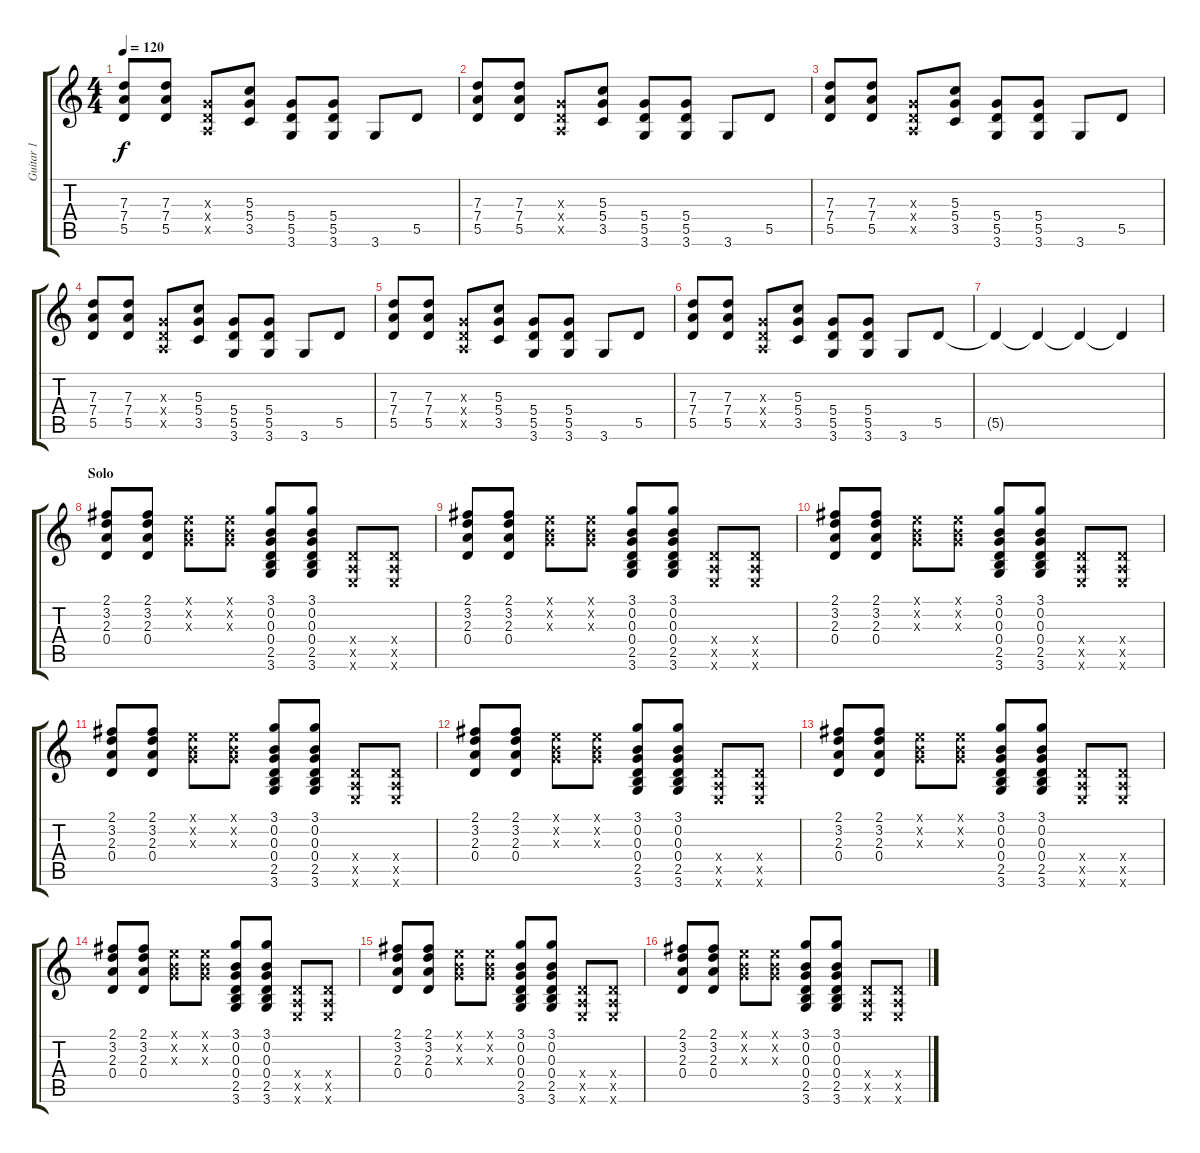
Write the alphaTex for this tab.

\track ("Guitar 1" "Guitar 1") {instrument electricguitarclean}
\staff {score tabs}
\tuning (E4 B3 G3 D3 A2 E2) {hide}
\ts (4 4)
\tempo 120
\clef g2
\ks c
(7.3 7.4 5.5).8{dy f} (7.3 7.4 5.5).8 (0.3{x} 0.4{x} 0.5{x}).8 (5.3 5.4 3.5).8 (5.4 5.5 3.6).8 (5.4 5.5 3.6).8 3.6.8 5.5.8 |
(7.3 7.4 5.5).8 (7.3 7.4 5.5).8 (0.3{x} 0.4{x} 0.5{x}).8 (5.3 5.4 3.5).8 (5.4 5.5 3.6).8 (5.4 5.5 3.6).8 3.6.8 5.5.8 |
(7.3 7.4 5.5).8 (7.3 7.4 5.5).8 (0.3{x} 0.4{x} 0.5{x}).8 (5.3 5.4 3.5).8 (5.4 5.5 3.6).8 (5.4 5.5 3.6).8 3.6.8 5.5.8 |
(7.3 7.4 5.5).8 (7.3 7.4 5.5).8 (0.3{x} 0.4{x} 0.5{x}).8 (5.3 5.4 3.5).8 (5.4 5.5 3.6).8 (5.4 5.5 3.6).8 3.6.8 5.5.8 |
(7.3 7.4 5.5).8 (7.3 7.4 5.5).8 (0.3{x} 0.4{x} 0.5{x}).8 (5.3 5.4 3.5).8 (5.4 5.5 3.6).8 (5.4 5.5 3.6).8 3.6.8 5.5.8 |
(7.3 7.4 5.5).8 (7.3 7.4 5.5).8 (0.3{x} 0.4{x} 0.5{x}).8 (5.3 5.4 3.5).8 (5.4 5.5 3.6).8 (5.4 5.5 3.6).8 3.6.8 5.5.8 |
5.5{t}.4 5.5{t}.4 5.5{t}.4 5.5{t}.4 |
\section ("" "Solo")
(2.1 3.2 2.3 0.4).8{instrument electricguitarclean} (2.1 3.2 2.3 0.4).8 (0.1{x} 0.2{x} 0.3{x}).8 (0.1{x} 0.2{x} 0.3{x}).8 (3.1 0.2 0.3 0.4 2.5 3.6).8 (3.1 0.2 0.3 0.4 2.5 3.6).8 (0.4{x} 0.5{x} 0.6{x}).8 (0.4{x} 0.5{x} 0.6{x}).8 |
(2.1 3.2 2.3 0.4).8 (2.1 3.2 2.3 0.4).8 (0.1{x} 0.2{x} 0.3{x}).8 (0.1{x} 0.2{x} 0.3{x}).8 (3.1 0.2 0.3 0.4 2.5 3.6).8 (3.1 0.2 0.3 0.4 2.5 3.6).8 (0.4{x} 0.5{x} 0.6{x}).8 (0.4{x} 0.5{x} 0.6{x}).8 |
(2.1 3.2 2.3 0.4).8 (2.1 3.2 2.3 0.4).8 (0.1{x} 0.2{x} 0.3{x}).8 (0.1{x} 0.2{x} 0.3{x}).8 (3.1 0.2 0.3 0.4 2.5 3.6).8 (3.1 0.2 0.3 0.4 2.5 3.6).8 (0.4{x} 0.5{x} 0.6{x}).8 (0.4{x} 0.5{x} 0.6{x}).8 |
(2.1 3.2 2.3 0.4).8 (2.1 3.2 2.3 0.4).8 (0.1{x} 0.2{x} 0.3{x}).8 (0.1{x} 0.2{x} 0.3{x}).8 (3.1 0.2 0.3 0.4 2.5 3.6).8 (3.1 0.2 0.3 0.4 2.5 3.6).8 (0.4{x} 0.5{x} 0.6{x}).8 (0.4{x} 0.5{x} 0.6{x}).8 |
(2.1 3.2 2.3 0.4).8 (2.1 3.2 2.3 0.4).8 (0.1{x} 0.2{x} 0.3{x}).8 (0.1{x} 0.2{x} 0.3{x}).8 (3.1 0.2 0.3 0.4 2.5 3.6).8 (3.1 0.2 0.3 0.4 2.5 3.6).8 (0.4{x} 0.5{x} 0.6{x}).8 (0.4{x} 0.5{x} 0.6{x}).8 |
(2.1 3.2 2.3 0.4).8 (2.1 3.2 2.3 0.4).8 (0.1{x} 0.2{x} 0.3{x}).8 (0.1{x} 0.2{x} 0.3{x}).8 (3.1 0.2 0.3 0.4 2.5 3.6).8 (3.1 0.2 0.3 0.4 2.5 3.6).8 (0.4{x} 0.5{x} 0.6{x}).8 (0.4{x} 0.5{x} 0.6{x}).8 |
(2.1 3.2 2.3 0.4).8 (2.1 3.2 2.3 0.4).8 (0.1{x} 0.2{x} 0.3{x}).8 (0.1{x} 0.2{x} 0.3{x}).8 (3.1 0.2 0.3 0.4 2.5 3.6).8 (3.1 0.2 0.3 0.4 2.5 3.6).8 (0.4{x} 0.5{x} 0.6{x}).8 (0.4{x} 0.5{x} 0.6{x}).8 |
(2.1 3.2 2.3 0.4).8 (2.1 3.2 2.3 0.4).8 (0.1{x} 0.2{x} 0.3{x}).8 (0.1{x} 0.2{x} 0.3{x}).8 (3.1 0.2 0.3 0.4 2.5 3.6).8 (3.1 0.2 0.3 0.4 2.5 3.6).8 (0.4{x} 0.5{x} 0.6{x}).8 (0.4{x} 0.5{x} 0.6{x}).8 |
(2.1 3.2 2.3 0.4).8 (2.1 3.2 2.3 0.4).8 (0.1{x} 0.2{x} 0.3{x}).8 (0.1{x} 0.2{x} 0.3{x}).8 (3.1 0.2 0.3 0.4 2.5 3.6).8 (3.1 0.2 0.3 0.4 2.5 3.6).8 (0.4{x} 0.5{x} 0.6{x}).8 (0.4{x} 0.5{x} 0.6{x}).8
